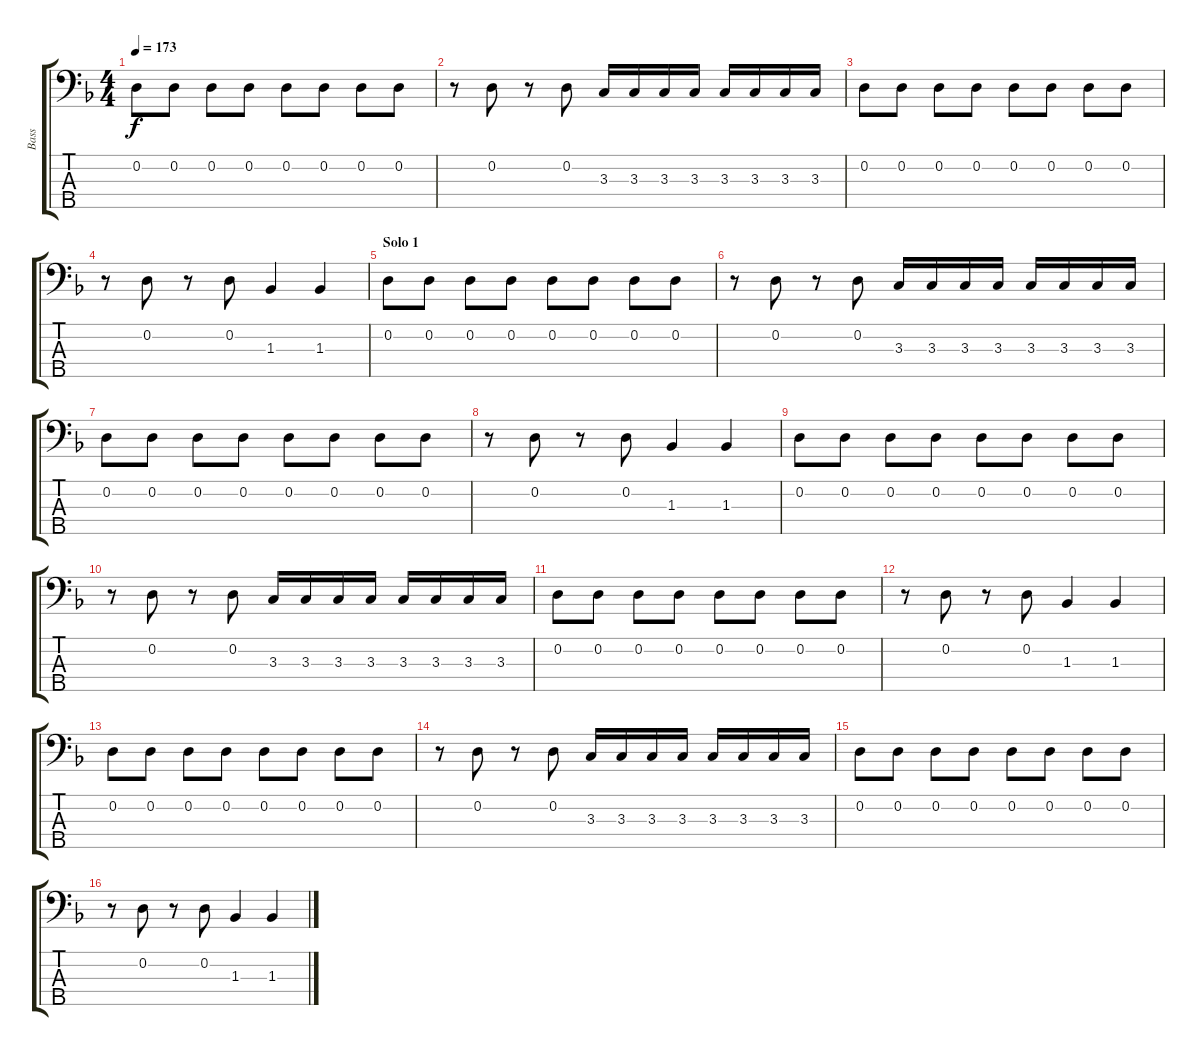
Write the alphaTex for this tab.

\track ("Bass" "Bass") {instrument electricbasspick}
\staff {score tabs}
\tuning (G2 D2 A1 E1 B0) {hide}
\ts (4 4)
\tempo 173
\clef f4
\ks dminor
0.2.8{dy f} 0.2.8 0.2.8 0.2.8 0.2.8 0.2.8 0.2.8 0.2.8 |
r.8 0.2.8 r.8 0.2.8 3.3.16 3.3.16 3.3.16 3.3.16 3.3.16 3.3.16 3.3.16 3.3.16 |
0.2.8 0.2.8 0.2.8 0.2.8 0.2.8 0.2.8 0.2.8 0.2.8 |
r.8 0.2.8 r.8 0.2.8 1.3.4 1.3.4 |
\section ("" "Solo 1")
0.2.8 0.2.8 0.2.8 0.2.8 0.2.8 0.2.8 0.2.8 0.2.8 |
r.8 0.2.8 r.8 0.2.8 3.3.16 3.3.16 3.3.16 3.3.16 3.3.16 3.3.16 3.3.16 3.3.16 |
0.2.8 0.2.8 0.2.8 0.2.8 0.2.8 0.2.8 0.2.8 0.2.8 |
r.8 0.2.8 r.8 0.2.8 1.3.4 1.3.4 |
0.2.8 0.2.8 0.2.8 0.2.8 0.2.8 0.2.8 0.2.8 0.2.8 |
r.8 0.2.8 r.8 0.2.8 3.3.16 3.3.16 3.3.16 3.3.16 3.3.16 3.3.16 3.3.16 3.3.16 |
0.2.8 0.2.8 0.2.8 0.2.8 0.2.8 0.2.8 0.2.8 0.2.8 |
r.8 0.2.8 r.8 0.2.8 1.3.4 1.3.4 |
0.2.8 0.2.8 0.2.8 0.2.8 0.2.8 0.2.8 0.2.8 0.2.8 |
r.8 0.2.8 r.8 0.2.8 3.3.16 3.3.16 3.3.16 3.3.16 3.3.16 3.3.16 3.3.16 3.3.16 |
0.2.8 0.2.8 0.2.8 0.2.8 0.2.8 0.2.8 0.2.8 0.2.8 |
r.8 0.2.8 r.8 0.2.8 1.3.4 1.3.4
